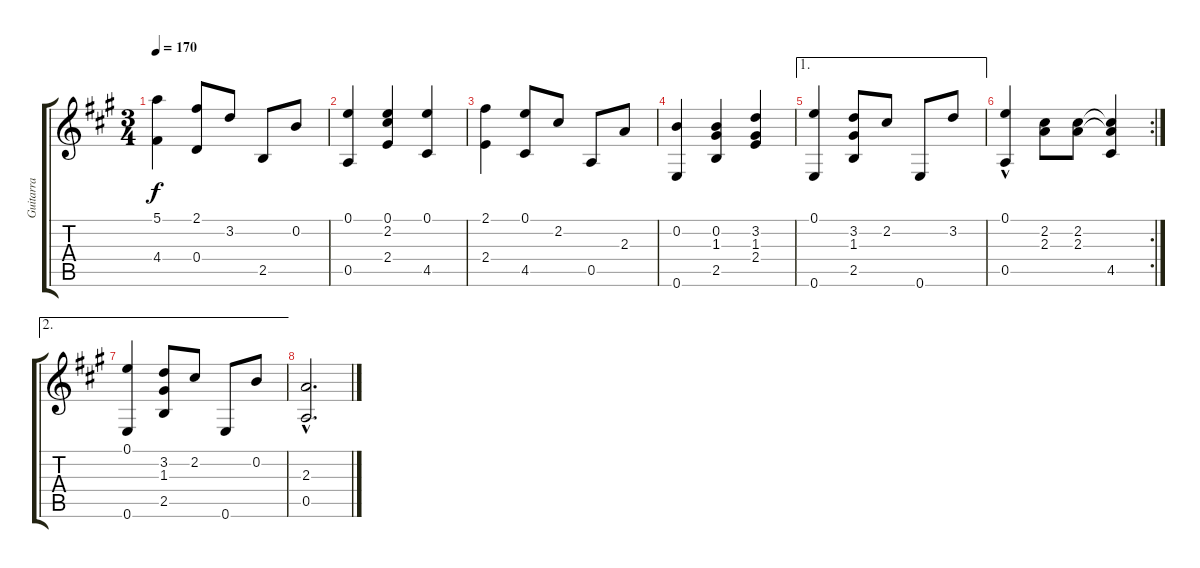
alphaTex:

\track ("Guitarra" "Guitarra") {instrument acousticguitarnylon}
\staff {score tabs}
\tuning (E4 B3 G3 D3 A2 E2) {hide}
\ts (3 4)
\tempo 170
\clef g2
\ks a
(5.1 4.4).4{dy f} (2.1 0.4).8 3.2.8 2.5.8 0.2.8 |
(0.1 0.5).4 (0.1 2.2 2.4).4 (0.1 4.5).4 |
(2.1 2.4).4 (0.1 4.5).8 2.2.8 0.5.8 2.3.8 |
(0.2 0.6).4 (0.2 1.3 2.5).4 (3.2 1.3 2.4).4 |
\ae 1
(0.1 0.6).4 (3.2 1.3 2.5).8 2.2.8 0.6.8 3.2.8 |
\rc 2
(0.1{hac} 0.5).4 (2.2 2.3).8 (2.2 2.3).8 (2.2{t} 2.3{t} 4.5).4 |
\ae 2
(0.1 0.6).4 (3.2 1.3 2.5).8 2.2.8 0.6.8 0.2.8 |
(2.3{hac} 0.5{hac}).2{d}
